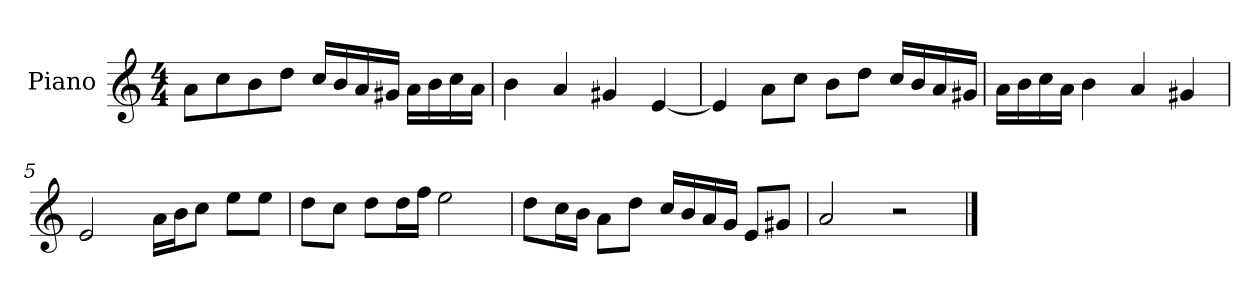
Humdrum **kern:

**kern
*part1
*staff1
*I"Piano
*I'P-no
*clefG2
*k[]
*M4/4
*MM90
=1
8a\L
8cc\
8b\
8dd\J
16cc/LL
16b/
16a/
16g#X/JJ
16a\LL
16b\
16cc\
16a\JJ
=2
4b\
4a/
4g#X/
[4e/
=3
4e/]
8a\L
8cc\J
8b\L
8dd\J
16cc/LL
16b/
16a/
16g#X/JJ
=4
16a\LL
16b\
16cc\
16a\JJ
4b\
4a/
4g#X/
=5
2e/
16a\LL
16b\J
8cc\J
8ee\L
8ee\J
!!LO:LB:g=z
=6
8dd\L
8cc\J
8dd\L
16dd\L
16ff\JJ
2ee\
=7
8dd\L
16cc\L
16b\JJ
8a\L
8dd\J
16cc/LL
16b/
16a/
16g/JJ
8e/L
8g#X/J
=8
2a/
2r
==
*-
